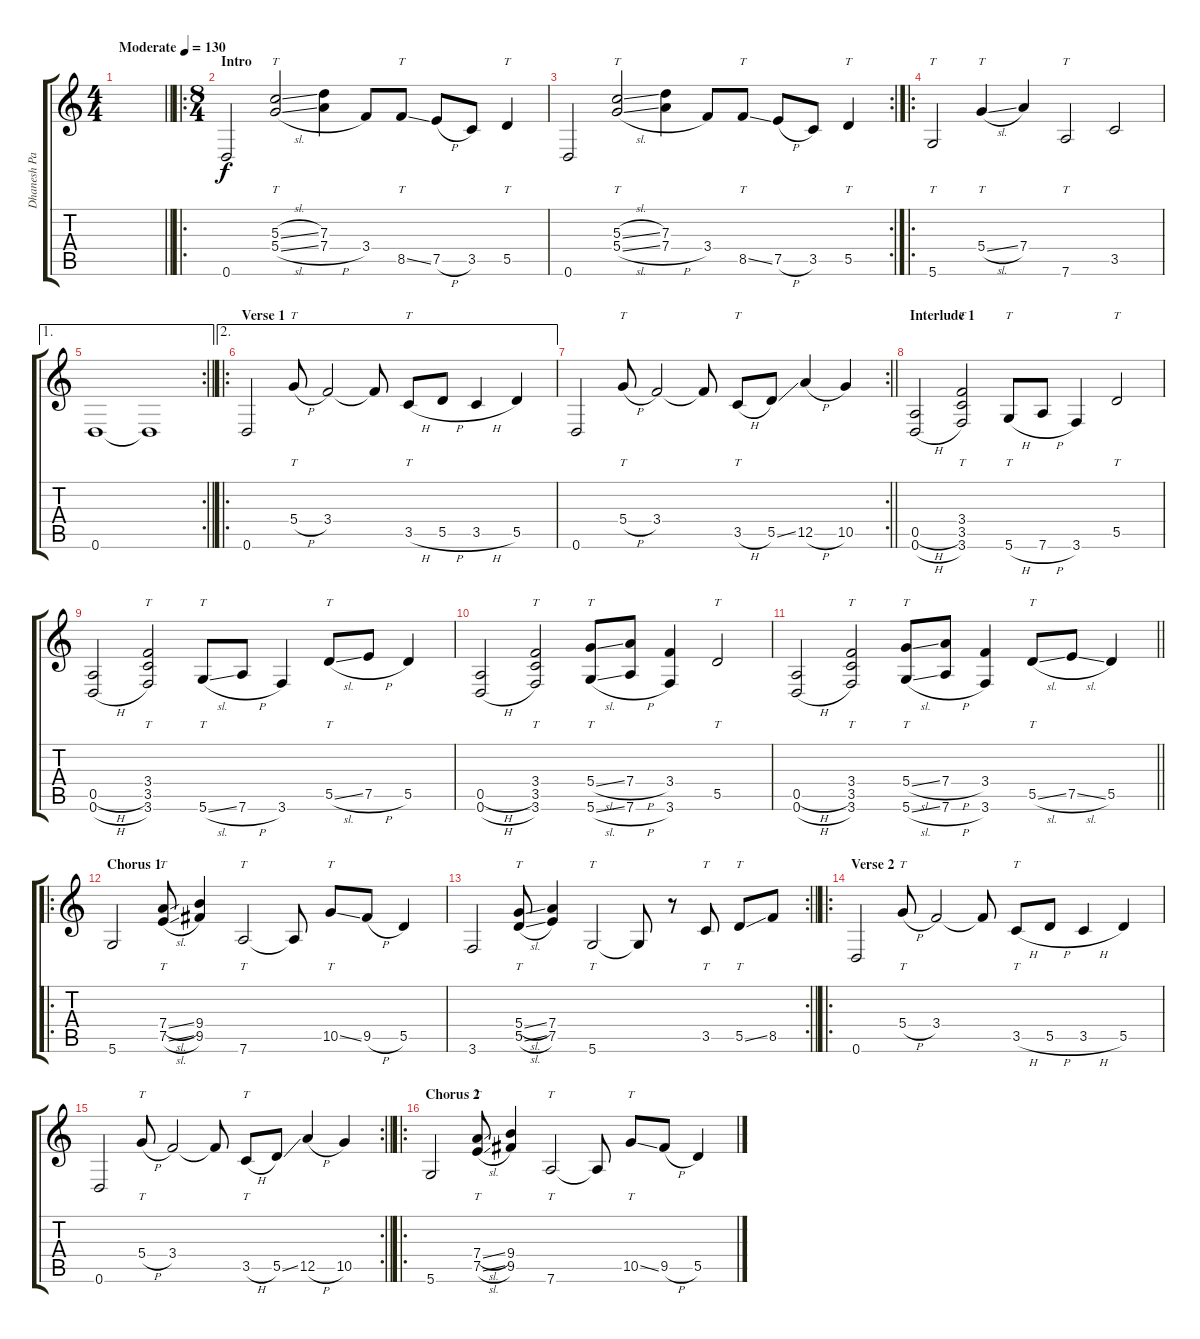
\track ("Dhanesh Parmar" "Dhanesh Pa") {instrument electricguitarjazz}
\staff {score tabs}
\tuning (E4 B3 G3 D3 A2 D2) {hide}
\ts (4 4)
\tempo (130 "Moderate")
\clef g2
\barLineRight lightlight
\ks c
|
\ro
\ts (8 4)
\section ("" "Intro")
0.6.2 (5.3{sl} 5.4{sl}).2{tt} (7.3 7.4{h}).4 3.4.8 8.5{ss}.8{tt} 7.5{h}.8 3.5.8 5.5.4{tt} |
\rc 2
0.6.2 (5.3{sl} 5.4{sl}).2{tt} (7.3 7.4{h}).4 3.4.8 8.5{ss}.8{tt} 7.5{h}.8 3.5.8 5.5.4{tt} |
\ro
5.6.2{tt} 5.4{sl}.4{tt} 7.4.4 7.6.2{tt} 3.5.2 |
\ae 1
\rc 2
\barLineRight lightlight
0.6.1 0.6{t}.1 |
\ae 2
\ro
\section ("" "Verse 1")
0.6.2 5.4{h}.8{tt} 3.4.2 3.4{t}.8 3.5{h}.8{tt} 5.5{h}.8 3.5{h}.4 5.5.4 |
\rc 2
\barLineRight lightlight
0.6.2 5.4{h}.8{tt} 3.4.2 3.4{t}.8 3.5{h}.8{tt} 5.5{ss}.8 12.5{h}.4 10.5.4 |
\section ("" "Interlude 1")
(0.5{h} 0.6{h}).2 (3.4 3.5 3.6).2{tt} 5.6{h}.8{tt} 7.6{h}.8 3.6.4 5.5.2{tt} |
(0.5{h} 0.6{h}).2 (3.4 3.5 3.6).2{tt} 5.6{sl}.8{tt} 7.6{h}.8 3.6.4 5.5{sl}.8{tt} 7.5{h}.8 5.5.4 |
(0.5{h} 0.6{h}).2 (3.4 3.5 3.6).2{tt} (5.4{sl} 5.6{sl}).8{tt} (7.4{h} 7.6{h}).8 (3.4 3.6).4 5.5.2{tt} |
\barLineRight lightlight
(0.5{h} 0.6{h}).2 (3.4 3.5 3.6).2{tt} (5.4{sl} 5.6{sl}).8{tt} (7.4{h} 7.6{h}).8 (3.4 3.6).4 5.5{sl}.8{tt} 7.5{sl}.8 5.5.4 |
\ro
\section ("" "Chorus 1")
5.6.2 (7.4{sl} 7.5{sl}).8{tt} (9.4 9.5).4 7.6.2{tt} 7.6{t}.8 10.5{ss}.8{tt} 9.5{h}.8 5.5.4 |
\rc 2
\barLineRight lightlight
3.6.2 (5.4{sl} 5.5{sl}).8{tt} (7.4 7.5).4 5.6.2{tt} 5.6{t}.8 r.8 3.5.8{tt} 5.5{ss}.8{tt} 8.5.8 |
\ro
\section ("" "Verse 2")
0.6.2 5.4{h}.8{tt} 3.4.2 3.4{t}.8 3.5{h}.8{tt} 5.5{h}.8 3.5{h}.4 5.5.4 |
\rc 2
\barLineRight lightlight
0.6.2 5.4{h}.8{tt} 3.4.2 3.4{t}.8 3.5{h}.8{tt} 5.5{ss}.8 12.5{h}.4 10.5.4 |
\ro
\section ("" "Chorus 2")
5.6.2 (7.4{sl} 7.5{sl}).8{tt} (9.4 9.5).4 7.6.2{tt} 7.6{t}.8 10.5{ss}.8{tt} 9.5{h}.8 5.5.4
